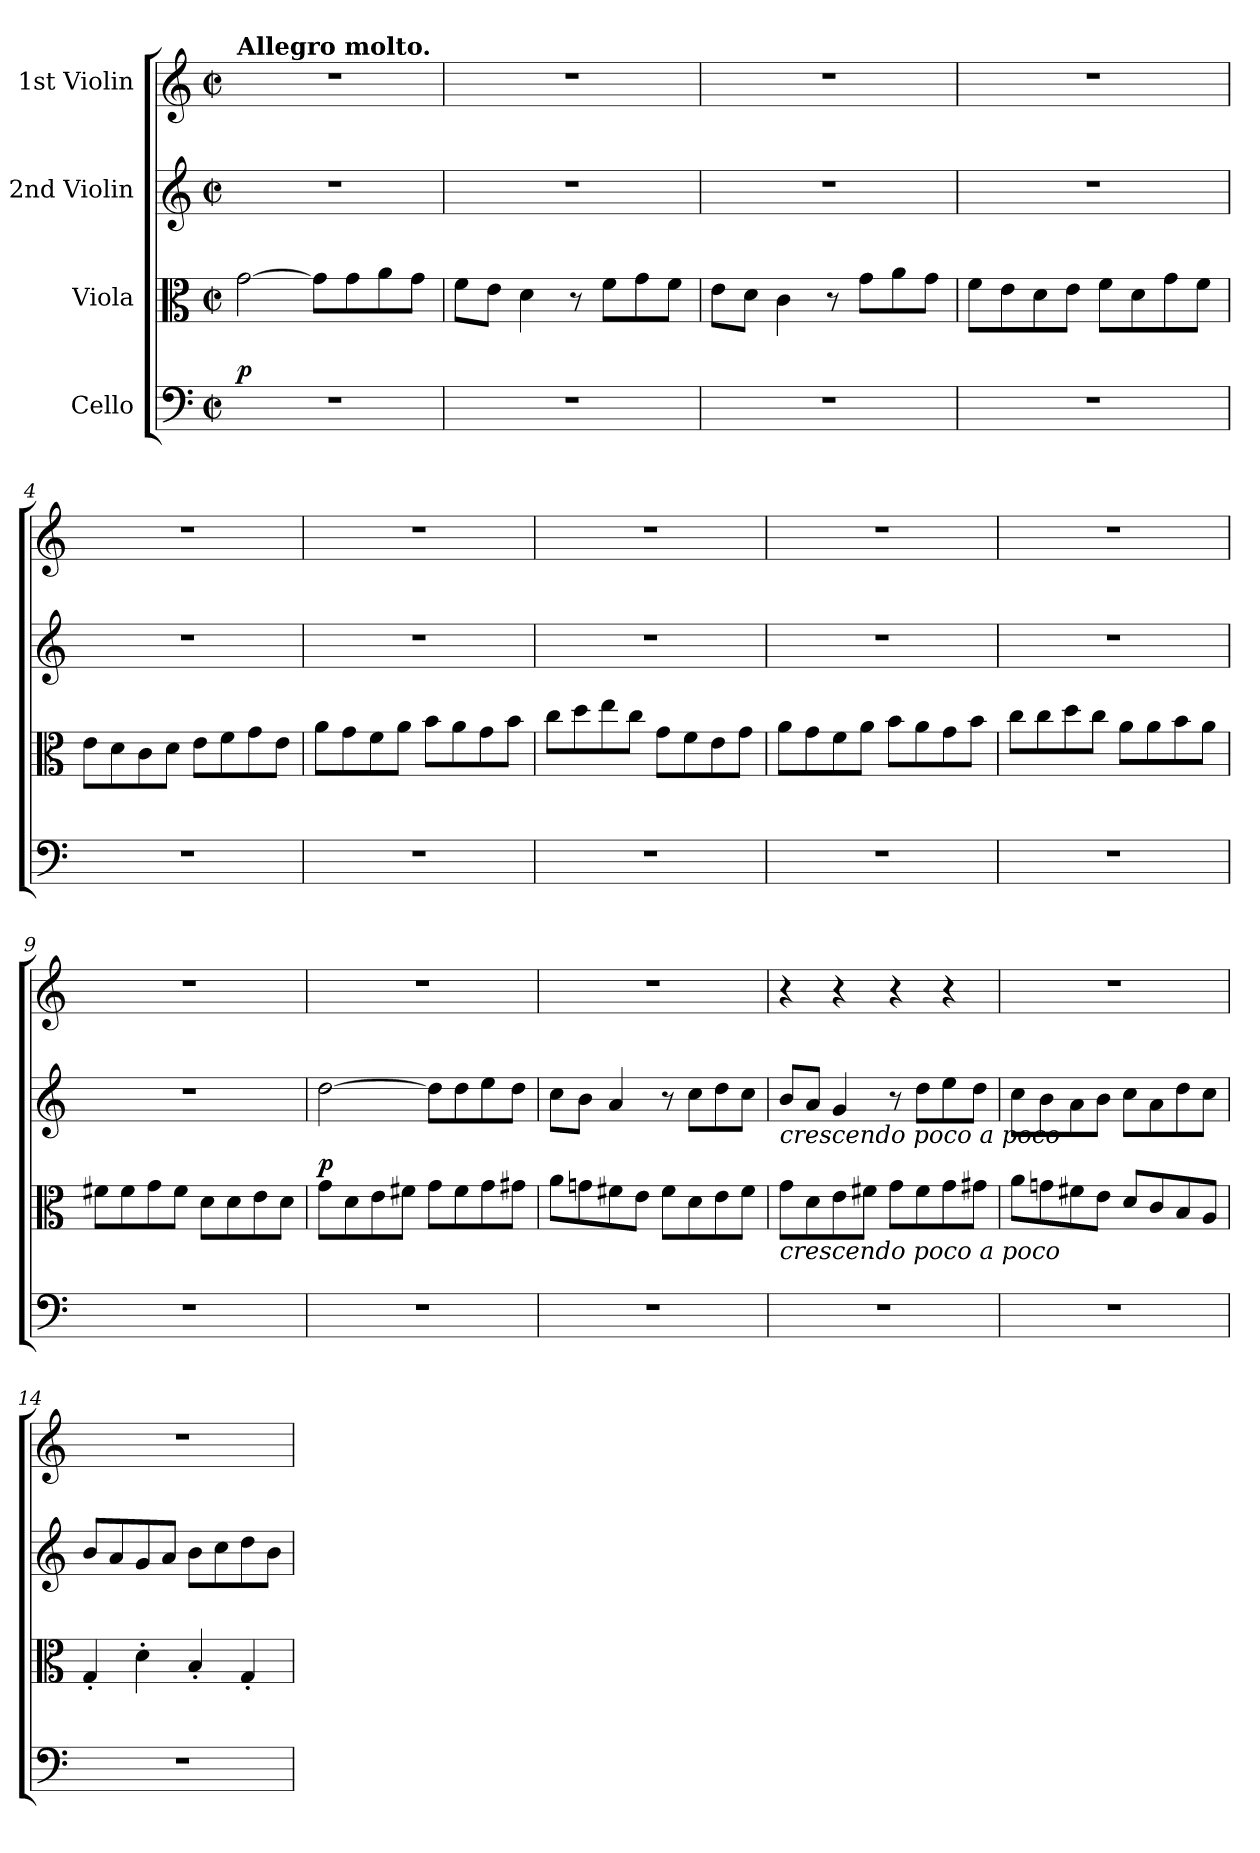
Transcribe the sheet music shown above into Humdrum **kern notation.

**kern	**dynam	**kern	**dynam	**kern	**kern
*part4	*part4	*part3	*part3	*part2	*part1
*staff4	*staff4	*staff3	*staff3	*staff2	*staff1
*I"Cello	*	*I"Viola	*	*I"2nd Violin	*I"1st Violin
*clefF4	*	*clefC3	*	*clefG2	*clefG2
*k[]	*	*k[]	*	*k[]	*k[]
*M2/2	*	*M2/2	*	*M2/2	*M2/2
*met(c|)	*	*met(c|)	*	*met(c|)	*met(c|)
=	=	=	=	=	=
!	!	!	!	!	!LO:TX:a:B:t=Allegro molto.
!	!LO:DY:a	!	!	!	!
1r	p	[2g\	.	1r	1r
.	.	8g\L]	.	.	.
.	.	8g\	.	.	.
.	.	8a\	.	.	.
.	.	8g\J	.	.	.
=1	=1	=1	=1	=1	=1
1r	.	8f\L	.	1r	1r
.	.	8e\J	.	.	.
.	.	4d\	.	.	.
.	.	8r	.	.	.
.	.	8f\L	.	.	.
.	.	8g\	.	.	.
.	.	8f\J	.	.	.
=2	=2	=2	=2	=2	=2
1r	.	8e\L	.	1r	1r
.	.	8d\J	.	.	.
.	.	4c\	.	.	.
.	.	8r	.	.	.
.	.	8g\L	.	.	.
.	.	8a\	.	.	.
.	.	8g\J	.	.	.
=3	=3	=3	=3	=3	=3
1r	.	8f\L	.	1r	1r
.	.	8e\	.	.	.
.	.	8d\	.	.	.
.	.	8e\J	.	.	.
.	.	8f\L	.	.	.
.	.	8d\	.	.	.
.	.	8g\	.	.	.
.	.	8f\J	.	.	.
=4	=4	=4	=4	=4	=4
1r	.	8e\L	.	1r	1r
.	.	8d\	.	.	.
.	.	8c\	.	.	.
.	.	8d\J	.	.	.
.	.	8e\L	.	.	.
.	.	8f\	.	.	.
.	.	8g\	.	.	.
.	.	8e\J	.	.	.
!!LO:LB:g=z
=5	=5	=5	=5	=5	=5
1r	.	8a\L	.	1r	1r
.	.	8g\	.	.	.
.	.	8f\	.	.	.
.	.	8a\J	.	.	.
.	.	8b\L	.	.	.
.	.	8a\	.	.	.
.	.	8g\	.	.	.
.	.	8b\J	.	.	.
=6	=6	=6	=6	=6	=6
1r	.	8cc\L	.	1r	1r
.	.	8dd\	.	.	.
.	.	8ee\	.	.	.
.	.	8cc\J	.	.	.
.	.	8g\L	.	.	.
.	.	8f\	.	.	.
.	.	8e\	.	.	.
.	.	8g\J	.	.	.
=7	=7	=7	=7	=7	=7
1r	.	8a\L	.	1r	1r
.	.	8g\	.	.	.
.	.	8f\	.	.	.
.	.	8a\J	.	.	.
.	.	8b\L	.	.	.
.	.	8a\	.	.	.
.	.	8g\	.	.	.
.	.	8b\J	.	.	.
!!LO:PB:g=z
=8	=8	=8	=8	=8	=8
1r	.	8cc\L	.	1r	1r
.	.	8cc\	.	.	.
.	.	8dd\	.	.	.
.	.	8cc\J	.	.	.
.	.	8a\L	.	.	.
.	.	8a\	.	.	.
.	.	8b\	.	.	.
.	.	8a\J	.	.	.
=9	=9	=9	=9	=9	=9
1r	.	8f#X\L	.	1r	1r
.	.	8f#\	.	.	.
.	.	8g\	.	.	.
.	.	8f#\J	.	.	.
.	.	8d\L	.	.	.
.	.	8d\	.	.	.
.	.	8e\	.	.	.
.	.	8d\J	.	.	.
=10	=10	=10	=10	=10	=10
!	!	!	!LO:DY:a	!	!
1r	.	8g\L	p	[2dd\	1r
.	.	8d\	.	.	.
.	.	8e\	.	.	.
.	.	8f#X\J	.	.	.
.	.	8g\L	.	8dd\L]	.
.	.	8f#\	.	8dd\	.
.	.	8g\	.	8ee\	.
.	.	8g#X\J	.	8dd\J	.
=11	=11	=11	=11	=11	=11
1r	.	8a\L	.	8cc\L	1r
.	.	8gn\	.	8b\J	.
.	.	8f#X\	.	4a/	.
.	.	8e\J	.	.	.
.	.	8f#\L	.	8r	.
.	.	8d\	.	8cc\L	.
.	.	8e\	.	8dd\	.
.	.	8f#\J	.	8cc\J	.
!!LO:LB:g=z
=12	=12	=12	=12	=12	=12
!	!	!	!	!LO:TX:b:i:t=crescendo poco a poco	!
!	!	!LO:TX:b:i:t=crescendo poco a poco	!	!	!
1r	.	8g\L	.	8b/L	4r
.	.	8d\	.	8a/J	.
.	.	8e\	.	4g/	4r
.	.	8f#X\J	.	.	.
.	.	8g\L	.	8r	4r
.	.	8f#\	.	8dd\L	.
.	.	8g\	.	8ee\	4r
.	.	8g#X\J	.	8dd\J	.
=13	=13	=13	=13	=13	=13
1r	.	8a\L	.	8cc\L	1r
.	.	8gn\	.	8b\	.
.	.	8f#X\	.	8a\	.
.	.	8e\J	.	8b\J	.
.	.	8d/L	.	8cc\L	.
.	.	8c/	.	8a\	.
.	.	8B/	.	8dd\	.
.	.	8A/J	.	8cc\J	.
=14	=14	=14	=14	=14	=14
1r	.	4G'/	.	8b/L	1r
.	.	.	.	8a/	.
.	.	4d'\	.	8g/	.
.	.	.	.	8a/J	.
.	.	4B'/	.	8b\L	.
.	.	.	.	8cc\	.
.	.	4G'/	.	8dd\	.
.	.	.	.	8b\J	.
=	=	=	=	=	=
*-	*-	*-	*-	*-	*-
